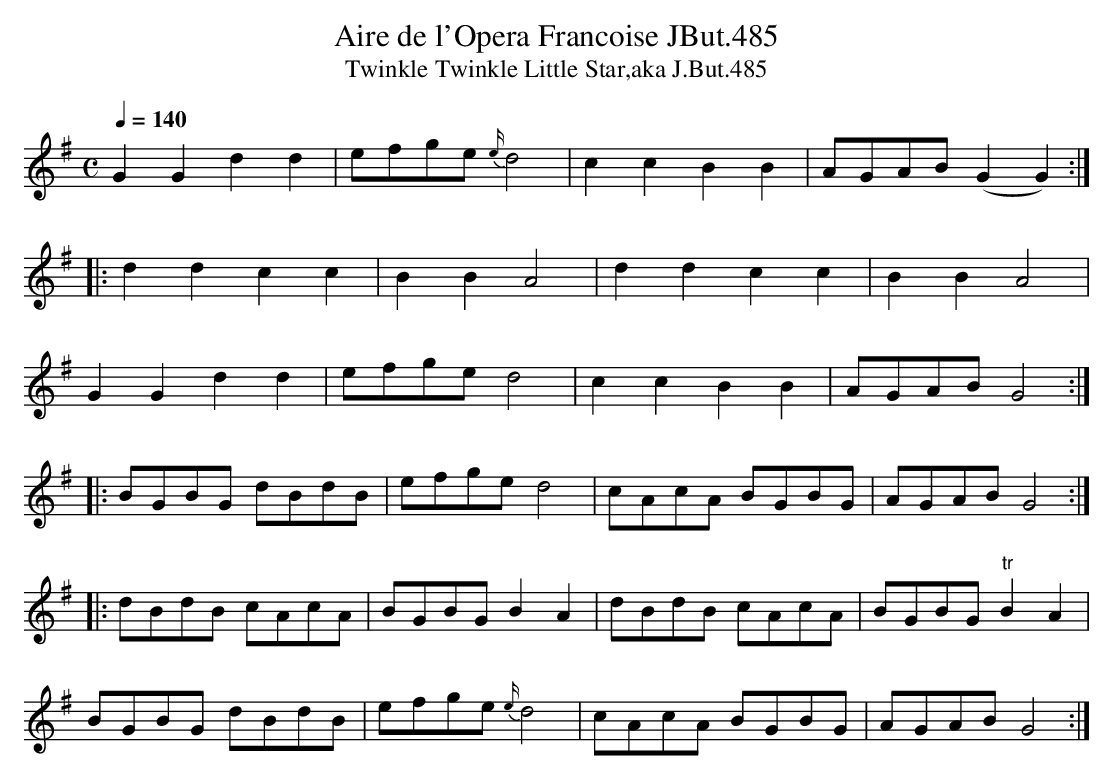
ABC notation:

X:1
T:Aire de l'Opera Francoise JBut.485
T:Twinkle Twinkle Little Star,aka J.But.485
M:C
L:1/8
Q:1/4=140
K:G
G2G2d2d2|efge {e/}d4|c2c2B2B2|AGAB (G2G2):|
|:d2d2c2c2|B2B2A4|d2d2c2c2|B2B2A4|
G2G2d2d2|efged4|c2c2B2B2|AGABG4:|
|:BGBG dBdB|efrged4|cAcA BGBG|AGABG4:|
|:dBdB cAcA|BGBGB2A2|dBdB cAcA|BGBG "tr"B2A2|
BGBG dBdB|efge {e/}d4|cAcA BGBG| AGABG4:|
